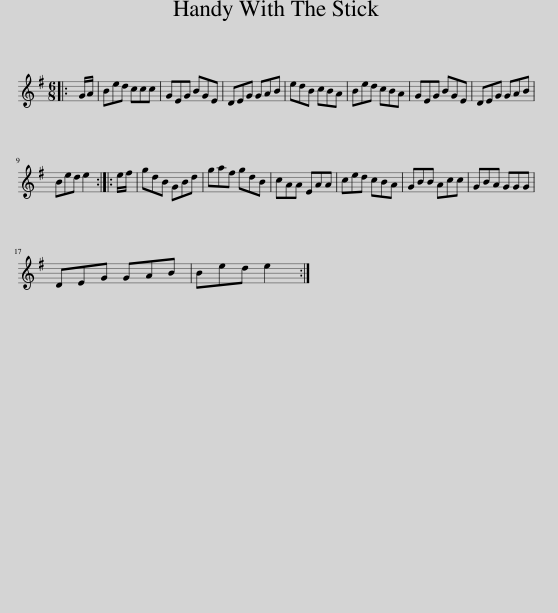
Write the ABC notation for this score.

X:1
L:1/8
M:6/8
I:linebreak $
K:Emin
V:1 treble
V:1
|: G/A/ | Bed ccc | GEG BGE | DEG GAB | edB cBA | %5
 Bed cBA | GEG BGE | DEG GAB |$ Bed e2 :: e/f/ | %10
 gdB GBd | gaf gdB | cAA EAA | ced cBA | GBB Acc | %15
 GBA GGG |$ DEG GAB | Bed e2 :| %18
